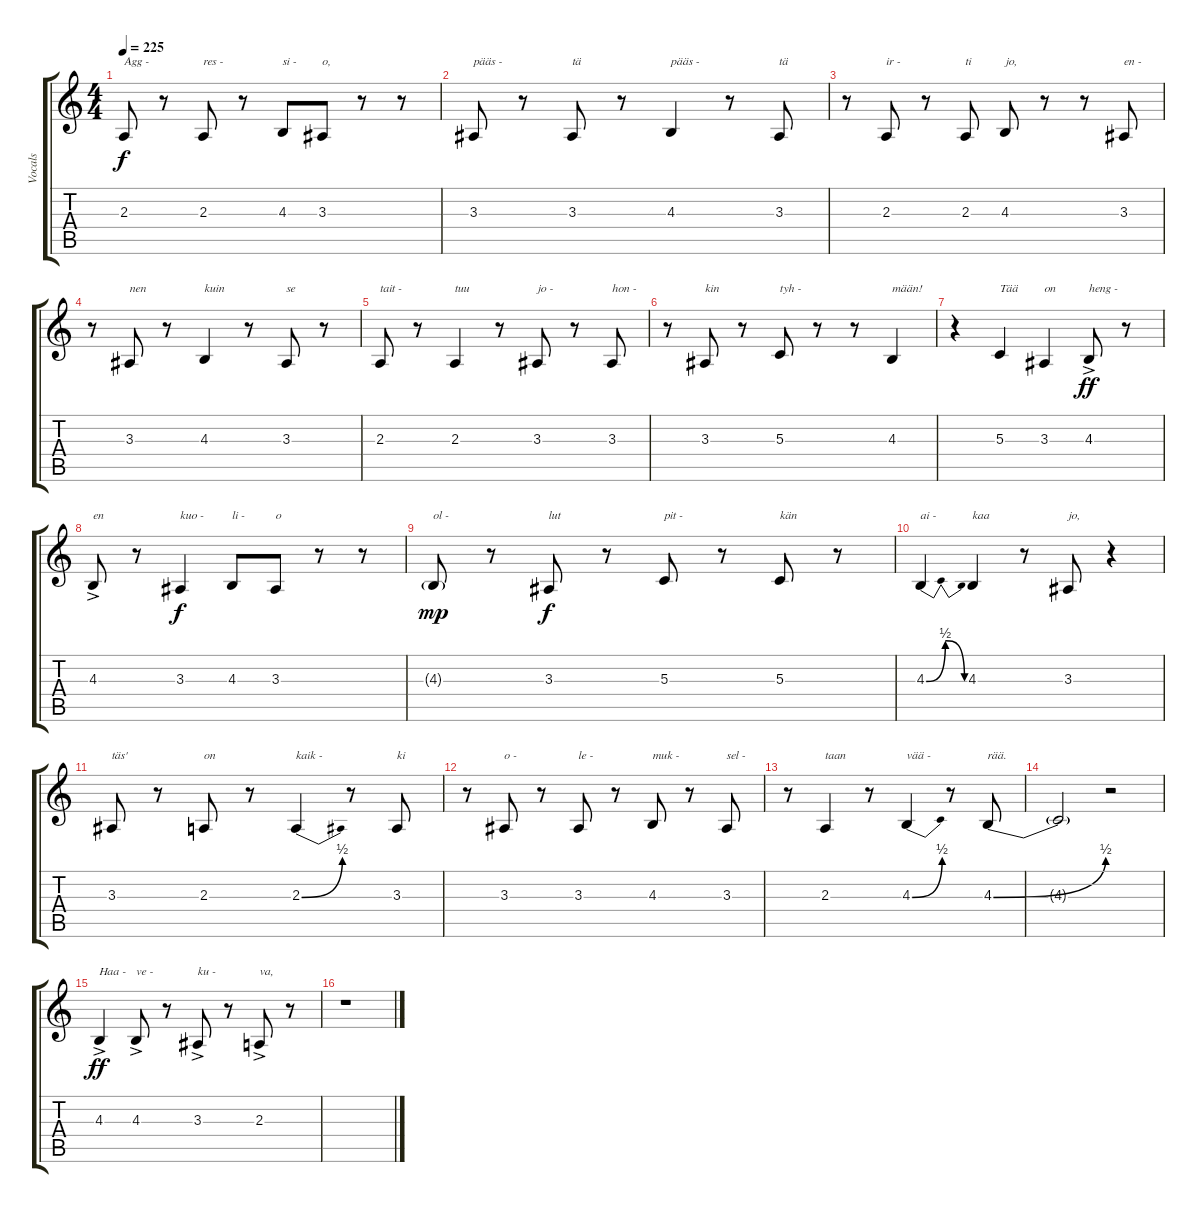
\track ("Vocals" "Vocals") {instrument lead8bassandlead}
\staff {score tabs}
\tuning (E4 B3 G3 D3 A2 E2) {hide}
\ts (4 4)
\tempo 225
\clef g2
\ks c
2.3.8{txt "Agg -" dy f} r.8 2.3.8{txt "res -"} r.8 4.3.8{txt "si -"} 3.3.8{txt "o,"} r.8 r.8 |
3.3.8{txt "pääs -"} r.8 3.3.8{txt "tä"} r.8 4.3.4{txt "pääs -"} r.8 3.3.8{txt "tä"} |
r.8 2.3.8{txt "ir -"} r.8 2.3.8{txt "ti"} 4.3.8{txt "jo,"} r.8 r.8 3.3.8{txt "en -"} |
r.8 3.3.8{txt "nen"} r.8 4.3.4{txt "kuin"} r.8 3.3.8{txt "se"} r.8 |
2.3.8{txt "tait -"} r.8 2.3.4{txt "tuu"} r.8 3.3.8{txt "jo -"} r.8 3.3.8{txt "hon -"} |
r.8 3.3.8{txt "kin"} r.8 5.3.8{txt "tyh -"} r.8 r.8 4.3.4{txt "mään!"} |
r.4 5.3.4{txt "Tää"} 3.3.4{txt "on"} 4.3{ac}.8{txt "heng -" dy ff} r.8 |
4.3{ac}.8{txt "en"} r.8 3.3.4{txt "kuo -" dy f} 4.3.8{txt "li -"} 3.3.8{txt "o"} r.8 r.8 |
4.3{g}.8{txt "ol -" dy mp} r.8 3.3.8{txt "lut" dy f} r.8 5.3.8{txt "pit -"} r.8 5.3.8{txt "kän"} r.8 |
4.3{be (bendrelease 0 0 46 2 46 2 60 0)}.4{txt "ai -"} 4.3.4{txt "kaa"} r.8 3.3.8{txt "jo,"} r.4 |
3.3.8{txt "täs'"} r.8 2.3.8{txt "on"} r.8 2.3{be (bend 0 0 60 2)}.4{txt "kaik -"} r.8 3.3.8{txt "ki"} |
r.8 3.3.8{txt "o -"} r.8 3.3.8{txt "le -"} r.8 4.3.8{txt "muk -"} r.8 3.3.8{txt "sel -"} |
r.8 2.3.4{txt "taan"} r.8 4.3{be (bend 0 0 60 2)}.4{txt "vää -"} r.8 4.3{be (bend 0 0 60 2)}.8{txt "rää."} |
4.3{t}.2 r.2 |
4.3{ac}.4{txt "Haa -" dy ff} 4.3{ac}.8{txt "ve -"} r.8 3.3{ac}.8{txt "ku -"} r.8 2.3{ac}.8{txt "va,"} r.8 |
r.1
